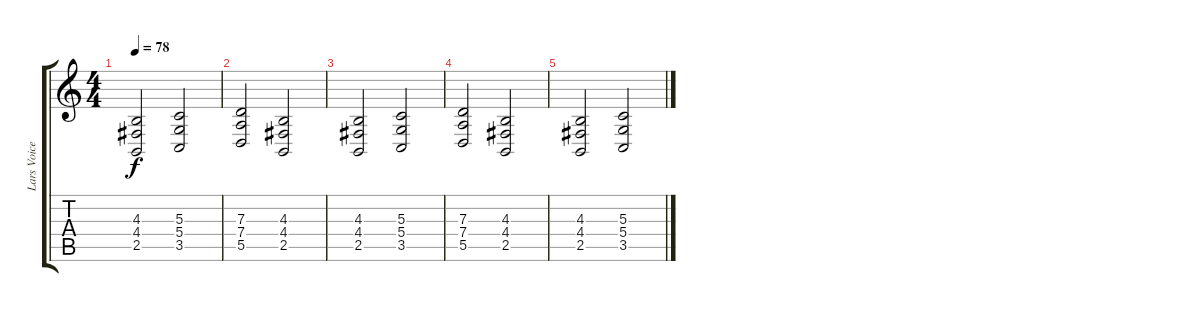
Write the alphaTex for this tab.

\track ("Lars Voice" "Lars Voice") {instrument lead6voice}
\staff {score tabs}
\tuning (E4 B3 G3 D3 A2 E2) {hide}
\ts (4 4)
\tempo 78
\clef g2
\ks c
(4.3 4.4 2.5).2{dy f} (5.3 5.4 3.5).2 |
(7.3 7.4 5.5).2 (4.3 4.4 2.5).2 |
(4.3 4.4 2.5).2 (5.3 5.4 3.5).2 |
(7.3 7.4 5.5).2 (4.3 4.4 2.5).2 |
(4.3 4.4 2.5).2 (5.3 5.4 3.5).2
